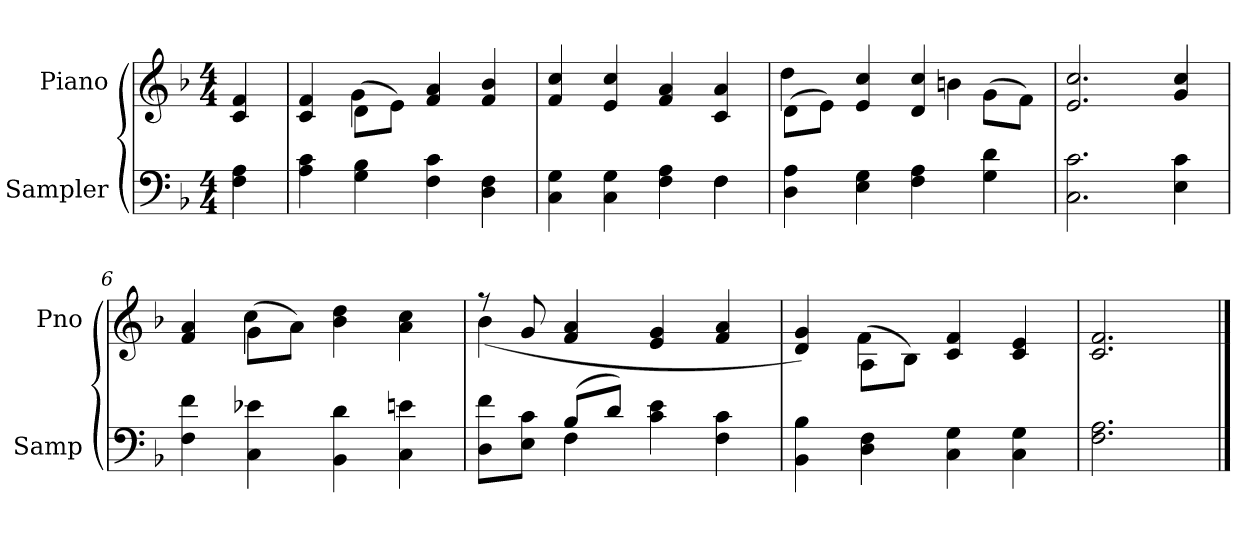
**kern	**kern
*part2	*part1
*staff2	*staff1
*I"Sampler	*I"Piano
*I'Samp	*I'Pno
*clefF4	*clefG2
*k[b-]	*k[b-]
*F:	*F:
*M4/4	*M4/4
=1	=1
4F 4A	4c 4f
=2	=2
*	*^
4A 4c	4c 4f	4ryy
4G 4B-	(8d\L	4g
.	8e\J)	.
4F 4c	4f 4a	2ryy
4D 4F	4f 4b-	.
*	*v	*v
=3	=3
*^	*
4C 4G	2.ryy	4f 4cc
4C 4G	.	4e 4cc
4F 4A	.	4f 4a
4F\	4F	4c 4a
*v	*v	*
=4	=4
*	*^
4D 4A	(8d\L	4dd
.	8e\J)	.
4E 4G	4e 4cc	4.ryy
4F 4A	4d 4cc	.
.	.	4bn
4G 4d	(8g\L	.
.	8f\J)	8ryy
*	*v	*v
=5	=5
2.C 2.c	2.e 2.cc
4E 4c	4g 4cc
=6	=6
*	*^
4F 4f	4f 4a	4ryy
4C 4e-X	(8g\L	4cc
.	8a\J)	.
4BB- 4d	4b- 4dd	2ryy
4C 4en	4a 4cc	.
=7	=7	=7
*^	*	*
8D\ 8f\L	4ryy	8r	(4b-
8E\ 8c\J	.	8g	.
(8B-/L	4F	4f 4a	2.ryy
8d/J)	.	.	.
4c 4e	2ryy	4e 4g	.
4F 4c	.	4f 4a	.
*v	*v	*	*
=8	=8	=8
4BB- 4B-	4d 4g)	4ryy
4D 4F	(8A\L	4f
.	8B-\J)	.
4C 4G	4c 4f	2ryy
4C 4G	4c 4e	.
*	*v	*v
=9	=9
2.F 2.A	2.c 2.f
==	==
*-	*-
